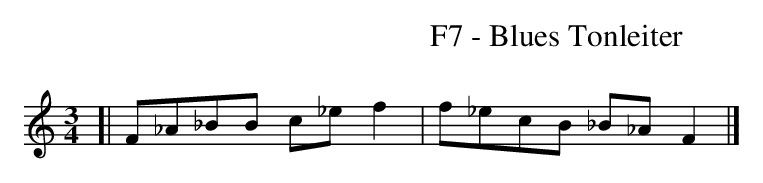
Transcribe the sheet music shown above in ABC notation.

X:1
T:F7 - Blues Tonleiter
M:3/4
L:1/8
K:C
[|F_A_BB c_ef2|f_ecB _B_AF2|]
